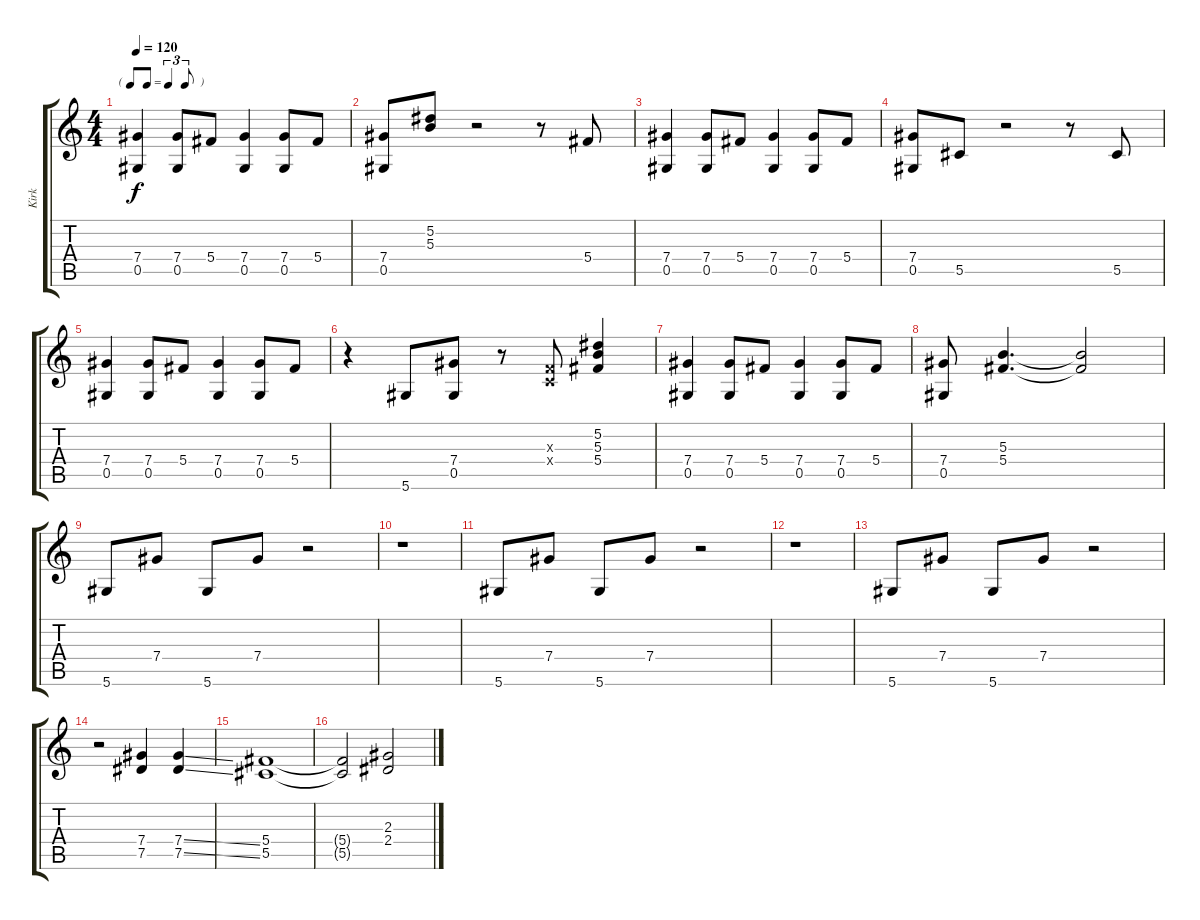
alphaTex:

\track ("Kirk" "Kirk") {instrument distortionguitar}
\staff {score tabs}
\tuning (Eb4 Bb3 Gb3 Db3 Ab2 Eb2) {hide}
\ts (4 4)
\tf triplet8th
\tempo 120
\clef g2
\ks c
(7.4 0.5).4{dy f} (7.4 0.5).8 5.4.8 (7.4 0.5).4 (7.4 0.5).8 5.4.8 |
(7.4 0.5).8 (5.2 5.3).8 r.2 r.8 5.4.8 |
(7.4 0.5).4 (7.4 0.5).8 5.4.8 (7.4 0.5).4 (7.4 0.5).8 5.4.8 |
(7.4 0.5).8 5.5.8 r.2 r.8 5.5.8 |
(7.4 0.5).4 (7.4 0.5).8 5.4.8 (7.4 0.5).4 (7.4 0.5).8 5.4.8 |
r.4 5.6.8 (7.4 0.5).8 r.8 (-1.3{x} -1.4{x}).8 (5.2 5.3 5.4).4 |
(7.4 0.5).4 (7.4 0.5).8 5.4.8 (7.4 0.5).4 (7.4 0.5).8 5.4.8 |
(7.4 0.5).8 (5.3 5.4).4{d} (5.3{t} 5.4{t}).2 |
5.6.8 7.4.8 5.6.8 7.4.8 r.2 |
r.1 |
5.6.8 7.4.8 5.6.8 7.4.8 r.2 |
r.1 |
5.6.8 7.4.8 5.6.8 7.4.8 r.2 |
r.2 (7.4 7.5).4 (7.4{ss} 7.5{ss}).4 |
(5.4 5.5).1 |
(5.4{t} 5.5{t}).2 (2.3 2.4{ss}).2
